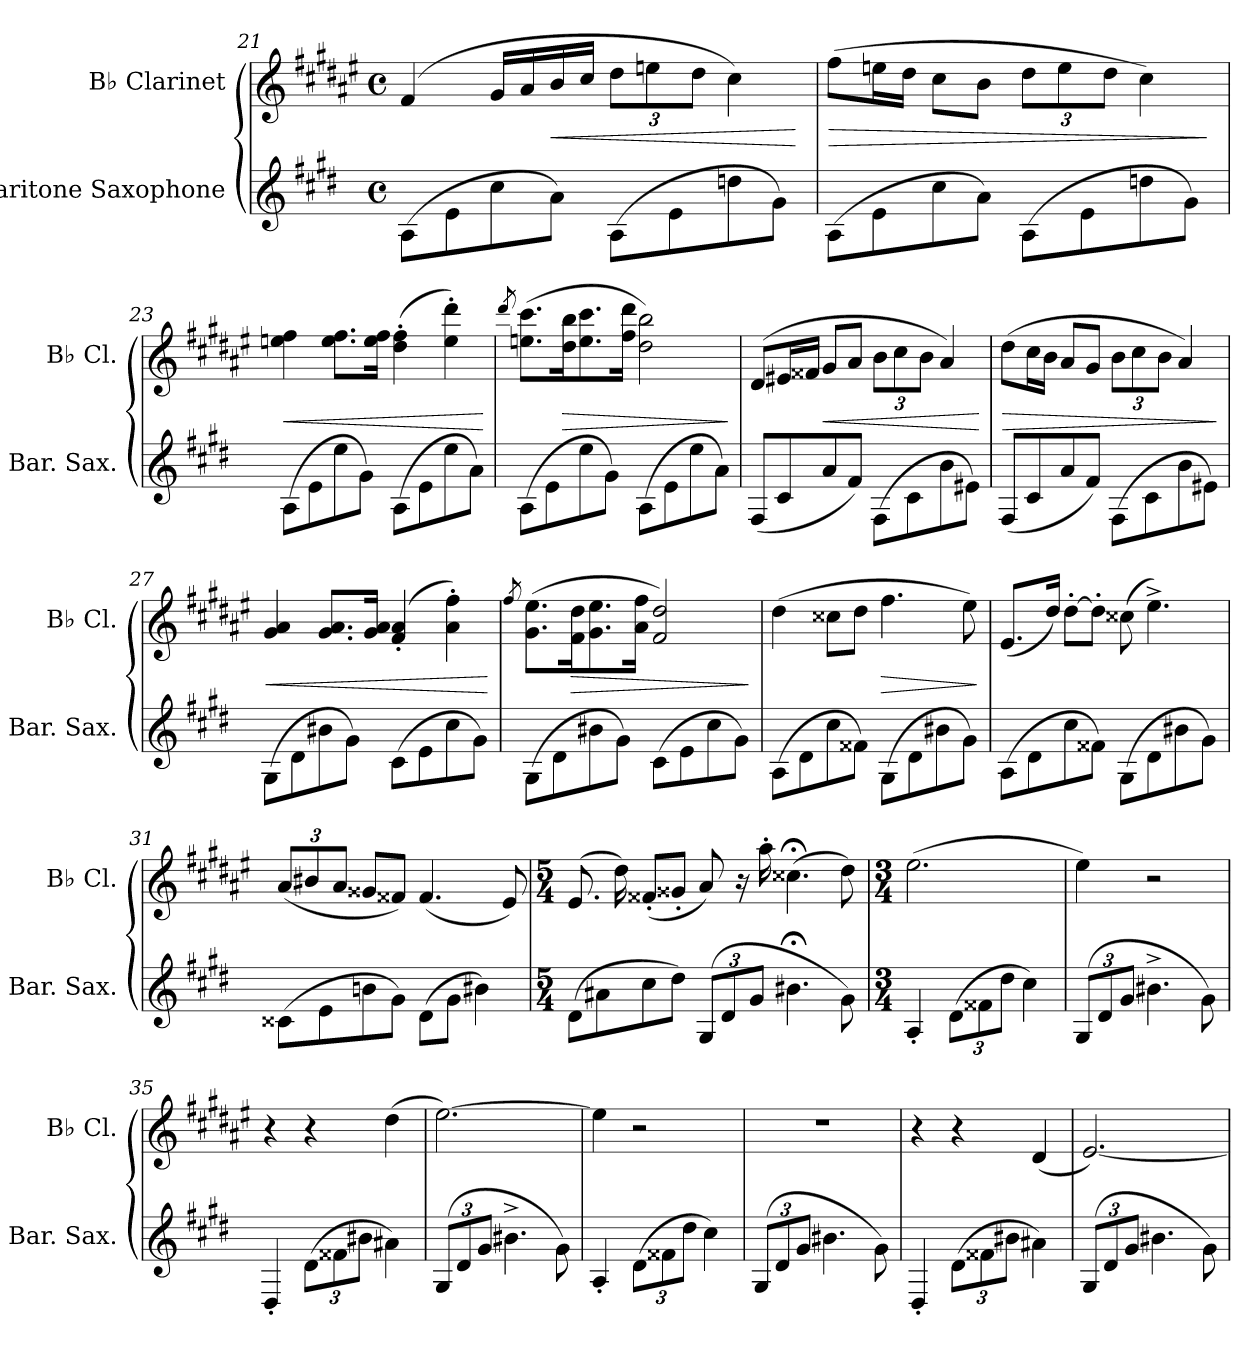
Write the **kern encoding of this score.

**kern	**kern	**dynam
*part2	*part1	*part1
*staff2	*staff1	*staff1
*I"Baritone Saxophone	*I"B♭ Clarinet	*
*I'Bar. Sax.	*I'B♭ Cl.	*
!!LO:LB:g=z
*clefG2	*clefG2	*
*ITrd12c21	*ITrd1c2	*
*k[f#c#g#d#]	*k[f#c#g#d#]	*
*M4/4	*M4/4	*
*met(c)	*met(c)	*
=21	=21	=21
(>8AA\L	(>4e/	.
8E\	.	.
8c#\	16f#/LL	.
.	16g#/	.
!	!	!LO:HP:b
8A\J)	16a/	<
.	16b/JJ	.
*	*Xbrackettup	*
(>8AA\L	12cc#\L	.
.	12ddn\	.
8E\	.	.
.	12cc#\J	.
8dn\	4b\)	.
8G#\J)	.	.
.	.	[
=22	=22	=22
!	!	!LO:HP:b
(>8AA\L	(>8ee\L	>
8E\	16ddn\L	.
.	16cc#\JJ	.
8c#\	8b\L	.
8A\J)	8a\J	.
(>8AA\L	12cc#\L	.
.	12dd\	.
8E\	.	.
.	12cc#\J	.
8dn\	4b\)	.
8G#\J)	.	.
.	.	]
=23	=23	=23
!	!	!LO:HP:b
(>8AA\L	4ddn\ 4ee\	<
8E\	.	.
8e\	8.dd\ 8.ee\L	.
8G#\J)	.	.
.	16dd\ 16ee\Jk	.
(>8AA\L	(>4cc#\' 4ee\'	.
8E\	.	.
8e\	4dd\' 4ccc#\')	.
8A\J)	.	.
.	.	[
!!LO:LB:g=z
=24	=24	=24
.	8qccc#/	.
(>8AA\L	(>8.ddn\ 8.bb\L	.
8E\	.	.
!	!	!LO:HP:b
.	16cc#\ 16aa\K	>
8e\	8.dd\ 8.bb\	.
8G#\J)	.	.
.	16ee\ 16ccc#\Jk	.
(>8AA\L	2cc#\ 2aa\)	.
8E\	.	.
8e\	.	.
8A\J)	.	.
.	.	]
=25	=25	=25
(<8FF#/L	(>8c#/L	.
8C#/	16d#X/L	.
.	16e#X/JJ	.
!	!	!LO:HP:b
8A/	8f#/L	<
8F#/J)	8g#/J	.
(>8FF#\L	12a\L	.
.	12b\	.
8C#\	.	.
.	12a\J	.
8B\	4g#/)	.
8E#X\J)	.	.
.	.	[
=26	=26	=26
!	!	!LO:HP:b
(<8FF#/L	(>8cc#\L	>
8C#/	16b\L	.
.	16a\JJ	.
8A/	8g#/L	.
8F#/J)	8f#/J	.
(>8FF#\L	12a\L	.
.	12b\	.
8C#\	.	.
.	12a\J	.
8B\	4g#/)	.
8E#X\J)	.	.
.	.	]
!!LO:LB:g=z
=27	=27	=27
!	!	!LO:HP:b
(>8GG#\L	4f#/ 4g#/	<
8D#\	.	.
8B#X\	8.f#/ 8.g#/L	.
8G#\J)	.	.
.	16f#/ 16g#/Jk	.
(>8C#\L	(>4e/' 4g#/'	.
8E\	.	.
8c#\	4g#\' 4ee\')	.
8G#\J)	.	.
.	.	[
=28	=28	=28
.	8qee/	.
(>8GG#\L	(>8.f#\ 8.dd#\L	.
8D#\	.	.
!	!	!LO:HP:b
.	16e\ 16cc#\K	>
8B#X\	8.f#\ 8.dd#\	.
8G#\J)	.	.
.	16g#\ 16ee\Jk	.
(>8C#\L	2e/ 2cc#/)	.
8E\	.	.
8c#\	.	.
8G#\J)	.	.
.	.	]
=29	=29	=29
(>8AA\L	(>4cc#\	.
8D#\	.	.
8c#\	8b#X\L	.
8F##X\J)	8cc#\J	.
!	!	!LO:HP:b
(>8GG#\L	4.ee\	>
8D#\	.	.
8B#X\	.	.
8G#\J)	8dd#\)	.
.	.	]
!!LO:PB:g=z
=30	=30	=30
(>8AA\L	(<8.d#/L	.
8D#\	.	.
.	16cc#/Jk)	.
8c#\	[8cc#'\L	.
8F##X\J)	8cc#'\J]	.
(>8GG#\L	(>8b#X\	.
8D#\	4.dd#^\)	.
8B#X\	.	.
8G#\J)	.	.
=31	=31	=31
(>8C##X\L	(<12g#/L	.
.	12a#X/	.
8E\	.	.
.	12g#/J	.
8Bn\	8f##X/L	.
8G#\J)	8e#X/J)	.
(>8D#\L	(<4.e#/	.
8G#\J	.	.
4B#X\)	.	.
.	8d#/)	.
!!LO:LB:g=z
=32	=32	=32
*M5/4	*M5/4	*
(>8D#\L	(>8.d#/	.
8A#X\	.	.
.	16cc#\)	.
8c#\	(<8e#X'/L	.
8d#\J)	8f##X'/J	.
*Xbrackettup	*	*
(>12GG#/L	8g#/)	.
12D#/	.	.
.	16r	.
12G#/J	.	.
.	16gg#'\	.
4.B#X;<\	(>4.b#X;<\	.
8G#\)	8cc#\)	.
=33	=33	=33
*M3/4	*M3/4	*
4AA'/	(>2.dd#\	.
(>12D#\L	.	.
12F##X\	.	.
12d#\J	.	.
4c#\)	.	.
=34	=34	=34
(>12GG#/L	4dd#\)	.
12D#/	.	.
12G#/J	.	.
4.B#X^\	2r	.
8G#\)	.	.
=35	=35	=35
4DD#'/	4r	.
(>12D#\L	4r	.
12F##X\	.	.
12B#X\J	.	.
4A#X\)	(>4cc#\	.
!!LO:LB:g=z
=36	=36	=36
(>12GG#/L	[2.dd#\)	.
12D#/	.	.
12G#/J	.	.
4.B#X^\	.	.
8G#\)	.	.
=37	=37	=37
4AA'/	4dd#\]	.
(>12D#\L	2r	.
12F##X\	.	.
12d#\J	.	.
4c#\)	.	.
=38	=38	=38
(>12GG#/L	2.r	.
12D#/	.	.
12G#/J	.	.
4.B#X\	.	.
8G#\)	.	.
=39	=39	=39
4DD#'/	4r	.
(>12D#\L	4r	.
12F##X\	.	.
12B#X\J	.	.
4A#X\)	(<4c#/	.
=40	=40	=40
(>12GG#/L	[2.d#/)	.
12D#/	.	.
12G#/J	.	.
4.B#X\	.	.
8G#\)	.	.
=	=	=
*-	*-	*-
